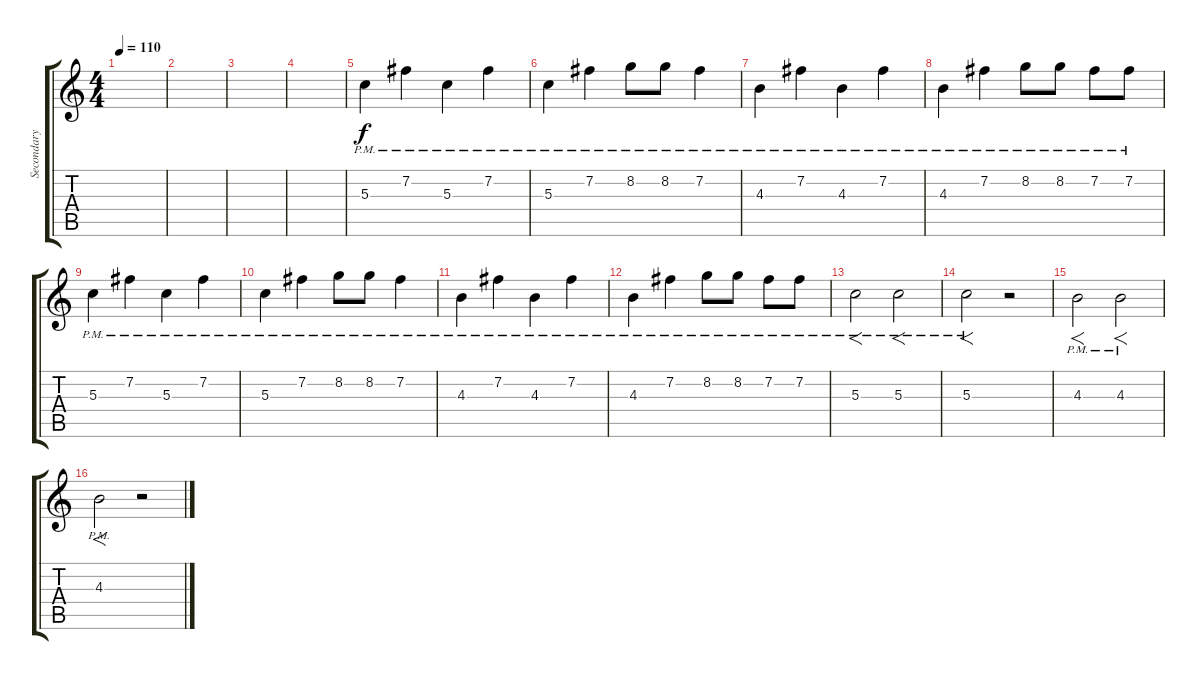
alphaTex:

\track ("Secondary Distortion" "Secondary ") {instrument overdrivenguitar}
\staff {score tabs}
\tuning (E4 B3 G3 D3 A2 E2) {hide}
\ts (4 4)
\tempo 110
\clef g2
\ks c
|
|
|
|
5.3{pm}.4 7.2{pm}.4 5.3{pm}.4 7.2{pm}.4 |
5.3{pm}.4 7.2{pm}.4 8.2{pm}.8 8.2{pm}.8 7.2{pm}.4 |
4.3{pm}.4 7.2{pm}.4 4.3{pm}.4 7.2{pm}.4 |
4.3{pm}.4 7.2{pm}.4 8.2{pm}.8 8.2{pm}.8 7.2{pm}.8 7.2{pm}.8 |
5.3{pm}.4 7.2{pm}.4 5.3{pm}.4 7.2{pm}.4 |
5.3{pm}.4 7.2{pm}.4 8.2{pm}.8 8.2{pm}.8 7.2{pm}.4 |
4.3{pm}.4 7.2{pm}.4 4.3{pm}.4 7.2{pm}.4 |
4.3{pm}.4 7.2{pm}.4 8.2{pm}.8 8.2{pm}.8 7.2{pm}.8 7.2{pm}.8 |
5.3{pm}.2{f} 5.3{pm}.2{f} |
5.3{pm}.2{f} r.2 |
4.3{pm}.2{f} 4.3{pm}.2{f} |
4.3{pm}.2{f} r.2
